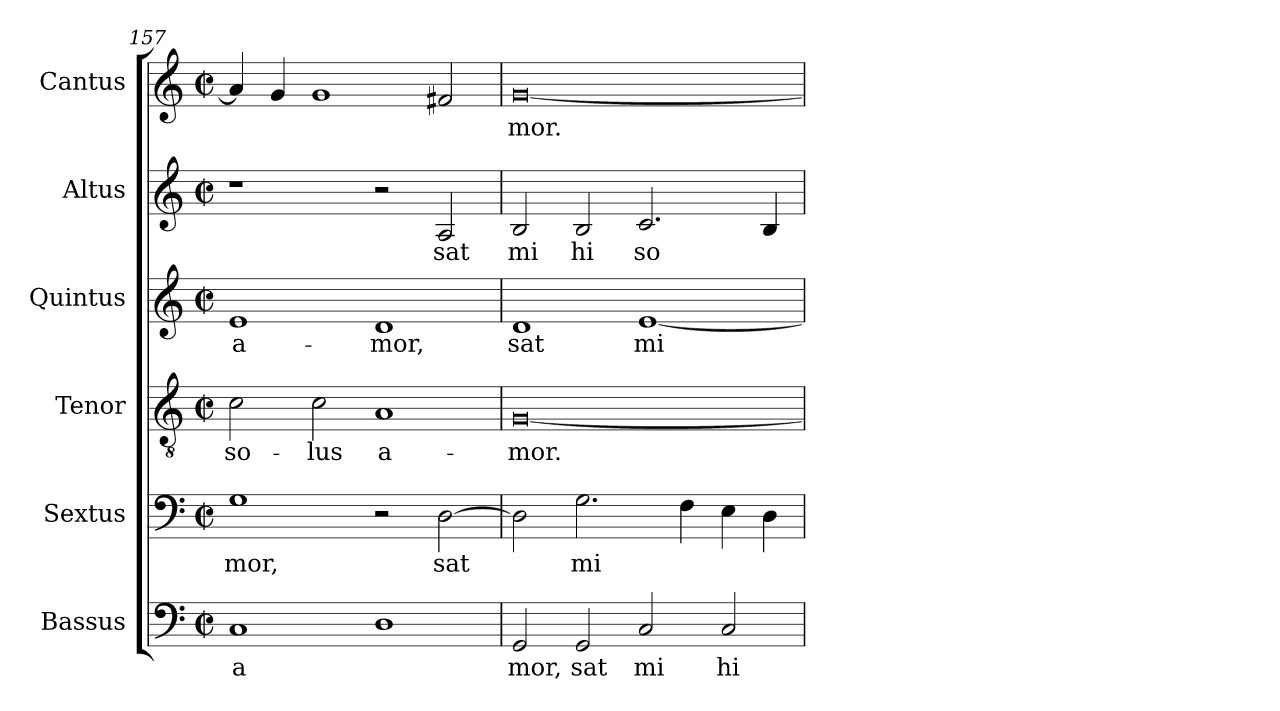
**kern	**text	**kern	**text	**kern	**text	**kern	**text	**kern	**text	**kern	**text
*part6	*part6	*part5	*part5	*part4	*part4	*part3	*part3	*part2	*part2	*part1	*part1
*staff6	*staff6	*staff5	*staff5	*staff4	*staff4	*staff3	*staff3	*staff2	*staff2	*staff1	*staff1
*I"Bassus	*	*I"Sextus	*	*I"Tenor	*	*I"Quintus	*	*I"Altus	*	*I"Cantus	*
*I'Bassus	*	*I'Sextus	*	*I'Tenor	*	*I'Quintus	*	*I'Altus	*	*I'Cantus	*
!!LO:LB:g=z
*clefF4	*	*clefF4	*	*clefGv2	*	*clefG2	*	*clefG2	*	*clefG2	*
*k[]	*	*k[]	*	*k[]	*	*k[]	*	*k[]	*	*k[]	*
*C:	*	*C:	*	*C:	*	*C:	*	*C:	*	*C:	*
*M2/2	*	*M2/2	*	*M2/2	*	*M2/2	*	*M2/2	*	*M2/2	*
*met(c|)	*	*met(c|)	*	*met(c|)	*	*met(c|)	*	*met(c|)	*	*met(c|)	*
=157	=157	=157	=157	=157	=157	=157	=157	=157	=157	=157	=157
!	!LO:LY:b	!	!LO:LY:b:cj	!	!LO:LY:b:cj	!	!LO:LY:b:cj	!	!	!	!LO:LY:b:cj
1C	a	1G	mor,	2c\	so-	1e	a-	1r	.	4a/]	--
!	!	!	!	!	!	!	!	!	!	!	!LO:LY:b:cj
.	.	.	.	.	.	.	.	.	.	4g/	--
!	!	!	!	!	!LO:LY:b:cj	!	!	!	!	!	!LO:LY:b:cj
.	.	.	.	2c\	-lus	.	.	.	.	1g	--
!	!LO:LY:b	!	!	!	!LO:LY:b:cj	!	!LO:LY:b:cj	!	!	!	!
1D	.	2r	.	1A	a-	1d	-mor,	2r	.	.	.
!	!	!	!LO:LY:b:cj	!	!	!	!	!	!LO:LY:b:cj	!	!LO:LY:b:cj
.	.	[>2D\	sat	.	.	.	.	2A/	sat	2f#/	--
=158	=158	=158	=158	=158	=158	=158	=158	=158	=158	=158	=158
!	!LO:LY:b	!	!LO:LY:b:cj	!	!LO:LY:b:cj	!	!LO:LY:b:cj	!	!LO:LY:b:cj	!	!LO:LY:b:cj
2GG/	mor,	2D\]	.	[<0G	-mor.	1d	sat	2B/	mi	[<0g	-mor.
!	!LO:LY:b	!	!LO:LY:b:cj	!	!	!	!	!	!LO:LY:b:cj	!	!
2GG/	sat	2.G\	mi	.	.	.	.	2B/	hi	.	.
!	!LO:LY:b	!	!	!	!	!	!LO:LY:b:cj	!	!LO:LY:b:cj	!	!
2C/	mi	.	.	.	.	[<1e	mi-	2.c/	so	.	.
!	!	!	!LO:LY:b:cj	!	!	!	!	!	!	!	!
.	.	4F\	.	.	.	.	.	.	.	.	.
!	!LO:LY:b	!	!LO:LY:b:cj	!	!	!	!	!	!	!	!
2C/	hi	4E\	.	.	.	.	.	.	.	.	.
!	!	!	!LO:LY:b:cj	!	!	!	!	!	!LO:LY:b:cj	!	!
.	.	4D\	.	.	.	.	.	4B/	.	.	.
=	=	=	=	=	=	=	=	=	=	=	=
*-	*-	*-	*-	*-	*-	*-	*-	*-	*-	*-	*-
